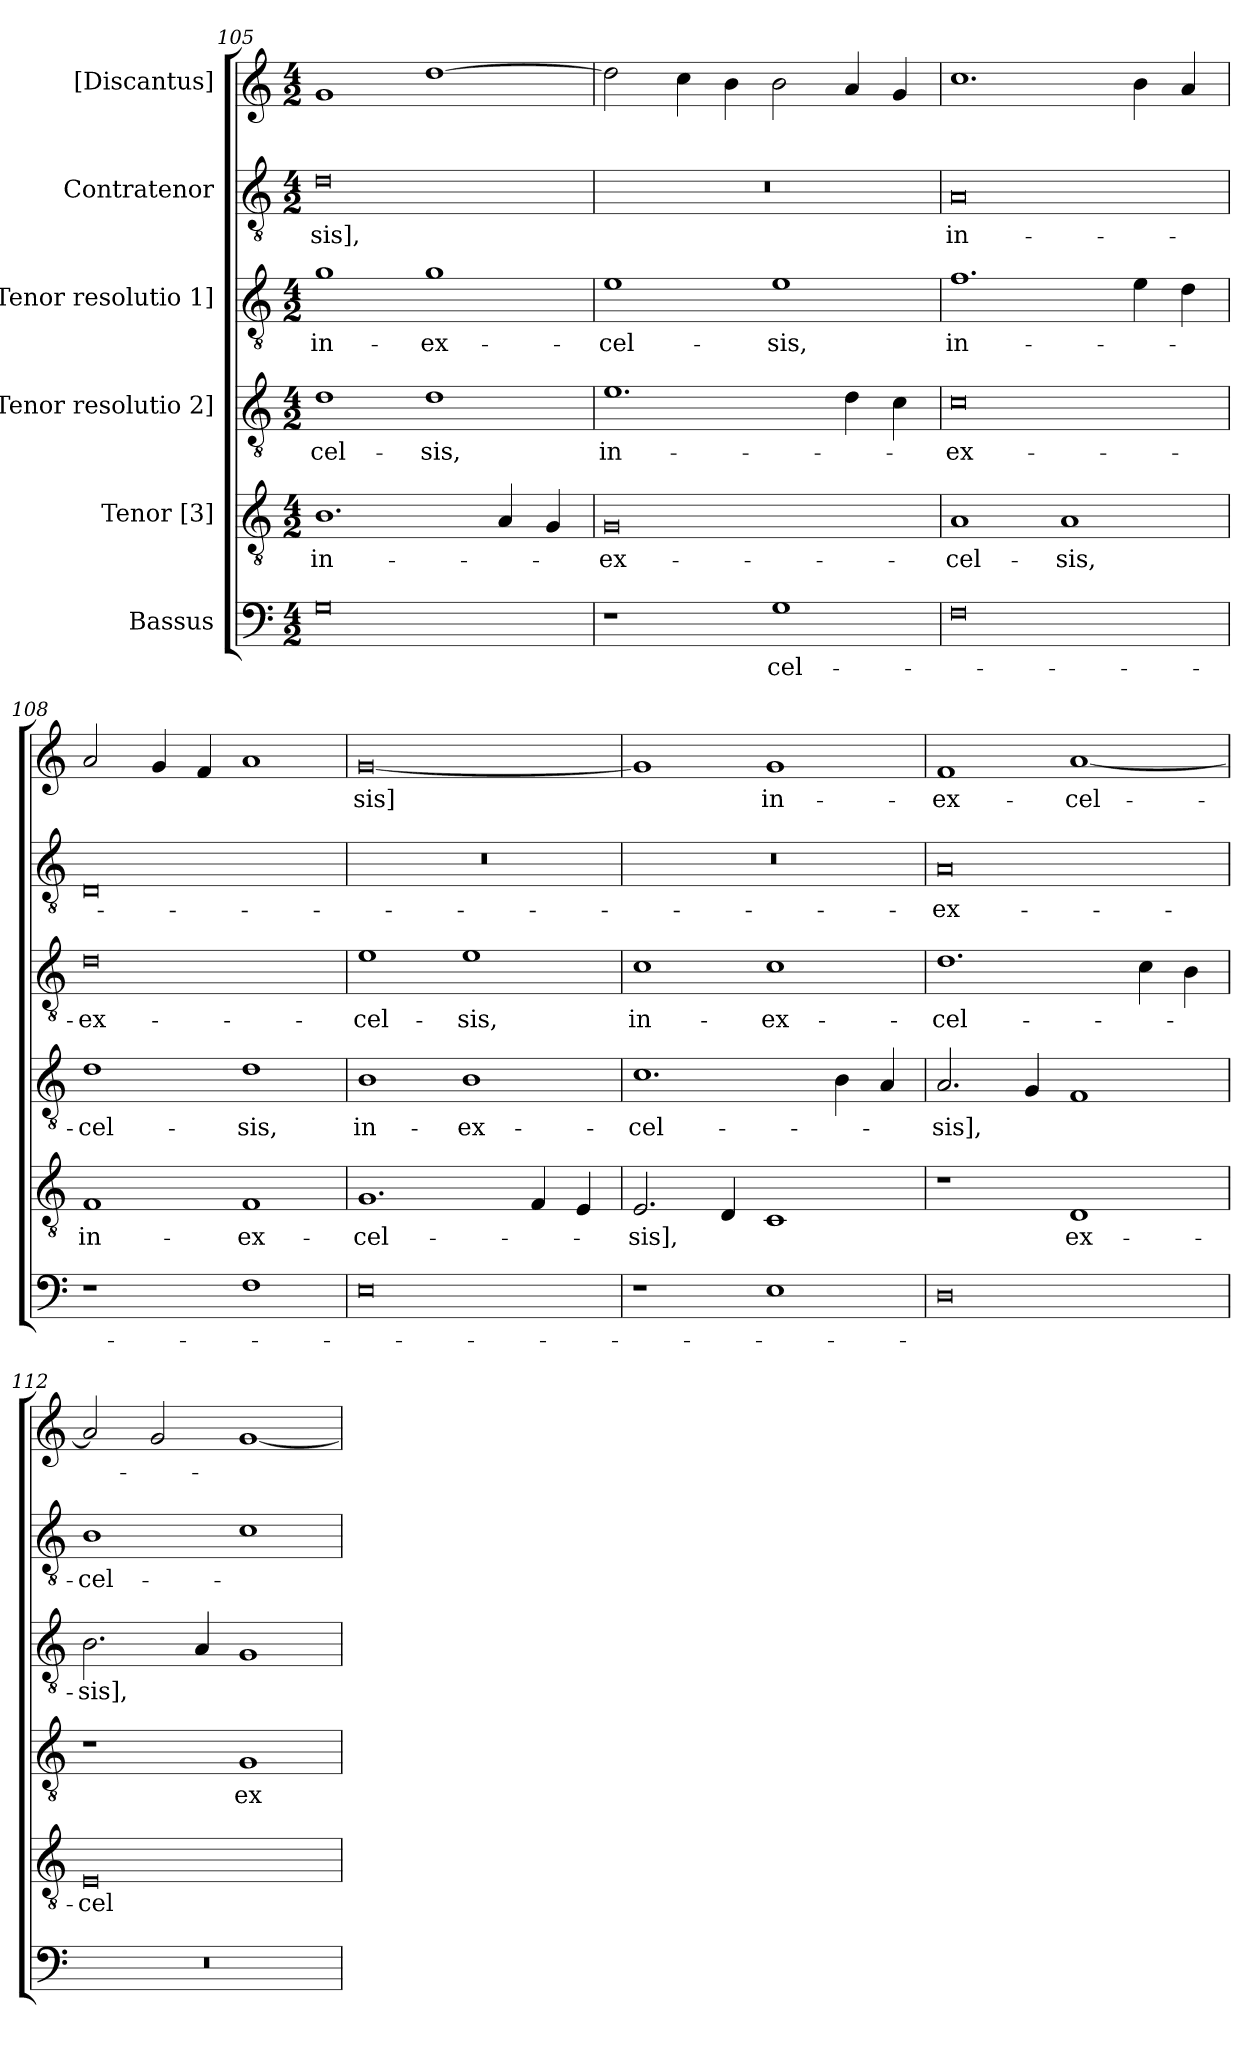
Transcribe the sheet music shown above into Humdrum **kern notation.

**kern	**text	**kern	**text	**kern	**text	**kern	**text	**kern	**text	**kern	**text
*part6	*part6	*part5	*part5	*part4	*part4	*part3	*part3	*part2	*part2	*part1	*part1
*staff6	*staff6	*staff5	*staff5	*staff4	*staff4	*staff3	*staff3	*staff2	*staff2	*staff1	*staff1
*I"Bassus	*	*I"Tenor [3]	*	*I"[Tenor resolutio 2]	*	*I"[Tenor resolutio 1]	*	*I"Contratenor	*	*I"[Discantus]	*
*clefF4	*	*clefGv2	*	*clefGv2	*	*clefGv2	*	*clefGv2	*	*clefG2	*
*k[]	*	*k[]	*	*k[]	*	*k[]	*	*k[]	*	*k[]	*
*M4/2	*	*M4/2	*	*M4/2	*	*M4/2	*	*M4/2	*	*M4/2	*
=105	=105	=105	=105	=105	=105	=105	=105	=105	=105	=105	=105
0G\	.	1.B\	in-	1d\	-cel-	1g\	in-	0d\	-sis],	1g/	.
.	.	.	.	1d\	-sis,	1g\	ex-	.	.	[1dd\	.
.	.	4A/	.	.	.	.	.	.	.	.	.
.	.	4G/	.	.	.	.	.	.	.	.	.
=106	=106	=106	=106	=106	=106	=106	=106	=106	=106	=106	=106
1r	.	0G/	ex-	1.e\	in-	1e\	-cel-	0r	.	2dd\]	.
.	.	.	.	.	.	.	.	.	.	4cc\	.
.	.	.	.	.	.	.	.	.	.	4b\	.
1G\	-cel-	.	.	.	.	1e\	-sis,	.	.	2b\	.
.	.	.	.	4d\	.	.	.	.	.	4a/	.
.	.	.	.	4c\	.	.	.	.	.	4g/	.
=107	=107	=107	=107	=107	=107	=107	=107	=107	=107	=107	=107
0F\	.	1A/	-cel-	0c\	ex-	1.f\	in-	0A/	in-	1.cc\	.
.	.	1A/	-sis,	.	.	.	.	.	.	.	.
.	.	.	.	.	.	4e\	.	.	.	4b\	.
.	.	.	.	.	.	4d\	.	.	.	4a/	.
=108	=108	=108	=108	=108	=108	=108	=108	=108	=108	=108	=108
1r	.	1F/	in-	1d\	-cel-	0d\	ex-	0D/	.	2a/	.
.	.	.	.	.	.	.	.	.	.	4g/	.
.	.	.	.	.	.	.	.	.	.	4f/	.
1F\	.	1F/	ex-	1d\	-sis,	.	.	.	.	1a/	.
=109	=109	=109	=109	=109	=109	=109	=109	=109	=109	=109	=109
0E\	.	1.G/	-cel-	1B\	in-	1e\	-cel-	0r	.	[0g/	-sis]
.	.	.	.	1B\	ex-	1e\	-sis,	.	.	.	.
.	.	4F/	.	.	.	.	.	.	.	.	.
.	.	4E/	.	.	.	.	.	.	.	.	.
=110	=110	=110	=110	=110	=110	=110	=110	=110	=110	=110	=110
1r	.	2.E/	-sis],	1.c\	-cel-	1c\	in-	0r	.	1g/]	.
.	.	4D/	.	.	.	.	.	.	.	.	.
1E\	.	1C/	.	.	.	1c\	ex-	.	.	1g/	in-
.	.	.	.	4B\	.	.	.	.	.	.	.
.	.	.	.	4A/	.	.	.	.	.	.	.
=111	=111	=111	=111	=111	=111	=111	=111	=111	=111	=111	=111
0D\	.	1r	.	2.A/	-sis],	1.d\	-cel-	0A/	ex-	1f/	ex-
.	.	.	.	4G/	.	.	.	.	.	.	.
.	.	1D/	ex-	1F/	.	.	.	.	.	[1a/	-cel-
.	.	.	.	.	.	4c\	.	.	.	.	.
.	.	.	.	.	.	4B\	.	.	.	.	.
=112	=112	=112	=112	=112	=112	=112	=112	=112	=112	=112	=112
0r	.	0E/	-cel-	1r	.	2.B\	-sis],	1B\	-cel-	2a/]	.
.	.	.	.	.	.	.	.	.	.	2g/	.
.	.	.	.	.	.	4A/	.	.	.	.	.
.	.	.	.	1G/	ex-	1G/	.	1c\	.	[1g/	.
=	=	=	=	=	=	=	=	=	=	=	=
*-	*-	*-	*-	*-	*-	*-	*-	*-	*-	*-	*-
